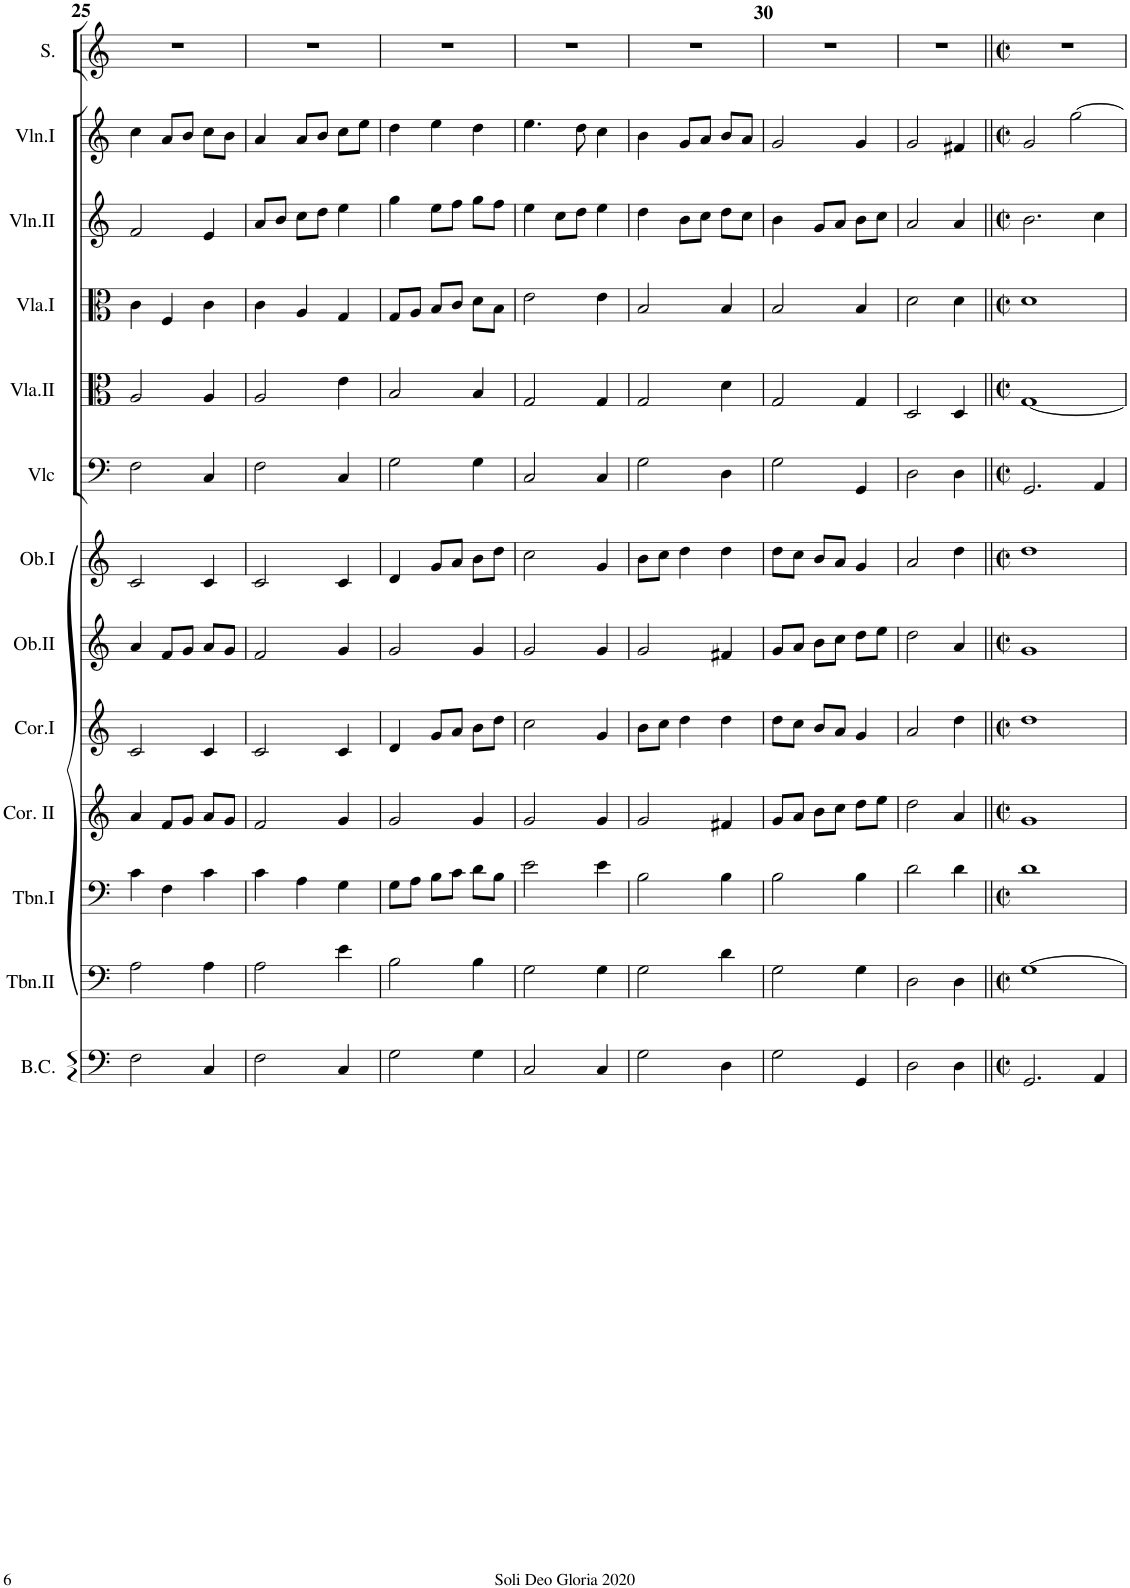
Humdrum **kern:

**kern	**kern	**kern	**kern	**kern	**kern	**kern	**kern	**kern	**kern	**kern	**kern
*part12	*part11	*part10	*part9	*part8	*part7	*part6	*part5	*part4	*part3	*part2	*part1
*staff12	*staff11	*staff10	*staff9	*staff8	*staff7	*staff6	*staff5	*staff4	*staff3	*staff2	*staff1
*I"Basse Continue	*I"Trombone II	*I"Trombone I	*I"Cornetto II	*I"Cornetto I	*I"Oboe II	*I"Oboe I	*I"Violoncelle	*I"Viola II	*I"Viola I	*I"Violon II	*I"Violon I
*I'B.C.	*I'Tbn.II	*I'Tbn.I	*I'Cor. II	*I'Cor.I	*I'Ob.II	*I'Ob.I	*I'Vlc	*I'Vla.II	*I'Vla.I	*I'Vln.II	*I'Vln.I
!!LO:PB:g=z
*clefF4	*clefF4	*clefF4	*clefG2	*clefG2	*clefG2	*clefG2	*clefF4	*clefC3	*clefC3	*clefG2	*clefG2
*k[]	*k[]	*k[]	*k[]	*k[]	*k[]	*k[]	*k[]	*k[]	*k[]	*k[]	*k[]
*M3/4	*M3/4	*M3/4	*M3/4	*M3/4	*M3/4	*M3/4	*M3/4	*M3/4	*M3/4	*M3/4	*M3/4
=25	=25	=25	=25	=25	=25	=25	=25	=25	=25	=25	=25
2F\	2A\	4c\	4a/	2c/	4a/	2c/	2F\	2A/	4c\	2f/	4cc\
.	.	4F\	8f/L	.	8f/L	.	.	.	4F/	.	8a/L
.	.	.	8g/J	.	8g/J	.	.	.	.	.	8b/J
4C/	4A\	4c\	8a/L	4c/	8a/L	4c/	4C/	4A/	4c\	4e/	8cc\L
.	.	.	8g/J	.	8g/J	.	.	.	.	.	8b\J
=26	=26	=26	=26	=26	=26	=26	=26	=26	=26	=26	=26
2F\	2A\	4c\	2f/	2c/	2f/	2c/	2F\	2A/	4c\	8a/L	4a/
.	.	.	.	.	.	.	.	.	.	8b/J	.
.	.	4A\	.	.	.	.	.	.	4A/	8cc\L	8a/L
.	.	.	.	.	.	.	.	.	.	8dd\J	8b/J
4C/	4e\	4G\	4g/	4c/	4g/	4c/	4C/	4e\	4G/	4ee\	8cc\L
.	.	.	.	.	.	.	.	.	.	.	8ee\J
=27	=27	=27	=27	=27	=27	=27	=27	=27	=27	=27	=27
2G\	2B\	8G\L	2g/	4d/	2g/	4d/	2G\	2B/	8G/L	4gg\	4dd\
.	.	8A\J	.	.	.	.	.	.	8A/J	.	.
.	.	8B\L	.	8g/L	.	8g/L	.	.	8B/L	8ee\L	4ee\
.	.	8c\J	.	8a/J	.	8a/J	.	.	8c/J	8ff\J	.
4G\	4B\	8d\L	4g/	8b\L	4g/	8b\L	4G\	4B/	8d\L	8gg\L	4dd\
.	.	8B\J	.	8dd\J	.	8dd\J	.	.	8B\J	8ff\J	.
=28	=28	=28	=28	=28	=28	=28	=28	=28	=28	=28	=28
2C/	2G\	2e\	2g/	2cc\	2g/	2cc\	2C/	2G/	2e\	4ee\	4.ee\
.	.	.	.	.	.	.	.	.	.	8cc\L	.
.	.	.	.	.	.	.	.	.	.	8dd\J	8dd\
4C/	4G\	4e\	4g/	4g/	4g/	4g/	4C/	4G/	4e\	4ee\	4cc\
=29	=29	=29	=29	=29	=29	=29	=29	=29	=29	=29	=29
2G\	2G\	2B\	2g/	8b\L	2g/	8b\L	2G\	2G/	2B/	4dd\	4b\
.	.	.	.	8cc\J	.	8cc\J	.	.	.	.	.
.	.	.	.	4dd\	.	4dd\	.	.	.	8b\L	8g/L
.	.	.	.	.	.	.	.	.	.	8cc\J	8a/J
4D\	4d\	4B\	4f#X/	4dd\	4f#X/	4dd\	4D\	4d\	4B/	8dd\L	8b/L
.	.	.	.	.	.	.	.	.	.	8cc\J	8a/J
=30	=30	=30	=30	=30	=30	=30	=30	=30	=30	=30	=30
2G\	2G\	2B\	8g/L	8dd\L	8g/L	8dd\L	2G\	2G/	2B/	4b\	2g/
.	.	.	8a/J	8cc\J	8a/J	8cc\J	.	.	.	.	.
.	.	.	8b\L	8b/L	8b\L	8b/L	.	.	.	8g/L	.
.	.	.	8cc\J	8a/J	8cc\J	8a/J	.	.	.	8a/J	.
4GG/	4G\	4B\	8dd\L	4g/	8dd\L	4g/	4GG/	4G/	4B/	8b\L	4g/
.	.	.	8ee\J	.	8ee\J	.	.	.	.	8cc\J	.
=31	=31	=31	=31	=31	=31	=31	=31	=31	=31	=31	=31
2D\	2D\	2d\	2dd\	2a/	2dd\	2a/	2D\	2D/	2d\	2a/	2g/
4D\	4D\	4d\	4a/	4dd\	4a/	4dd\	4D\	4D/	4d\	4a/	4f#X/
=32||	=32||	=32||	=32||	=32||	=32||	=32||	=32||	=32||	=32||	=32||	=32||
*M2/2	*M2/2	*M2/2	*M2/2	*M2/2	*M2/2	*M2/2	*M2/2	*M2/2	*M2/2	*M2/2	*M2/2
*met(c|)	*met(c|)	*met(c|)	*met(c|)	*met(c|)	*met(c|)	*met(c|)	*met(c|)	*met(c|)	*met(c|)	*met(c|)	*met(c|)
2.GG/	[1G	1d	1g	1dd	1g	1dd	2.GG/	[1G	1d	2.b\	2g/
.	.	.	.	.	.	.	.	.	.	.	[2gg\
4AA/	.	.	.	.	.	.	4AA/	.	.	4cc\	.
=	=	=	=	=	=	=	=	=	=	=	=
*-	*-	*-	*-	*-	*-	*-	*-	*-	*-	*-	*-
